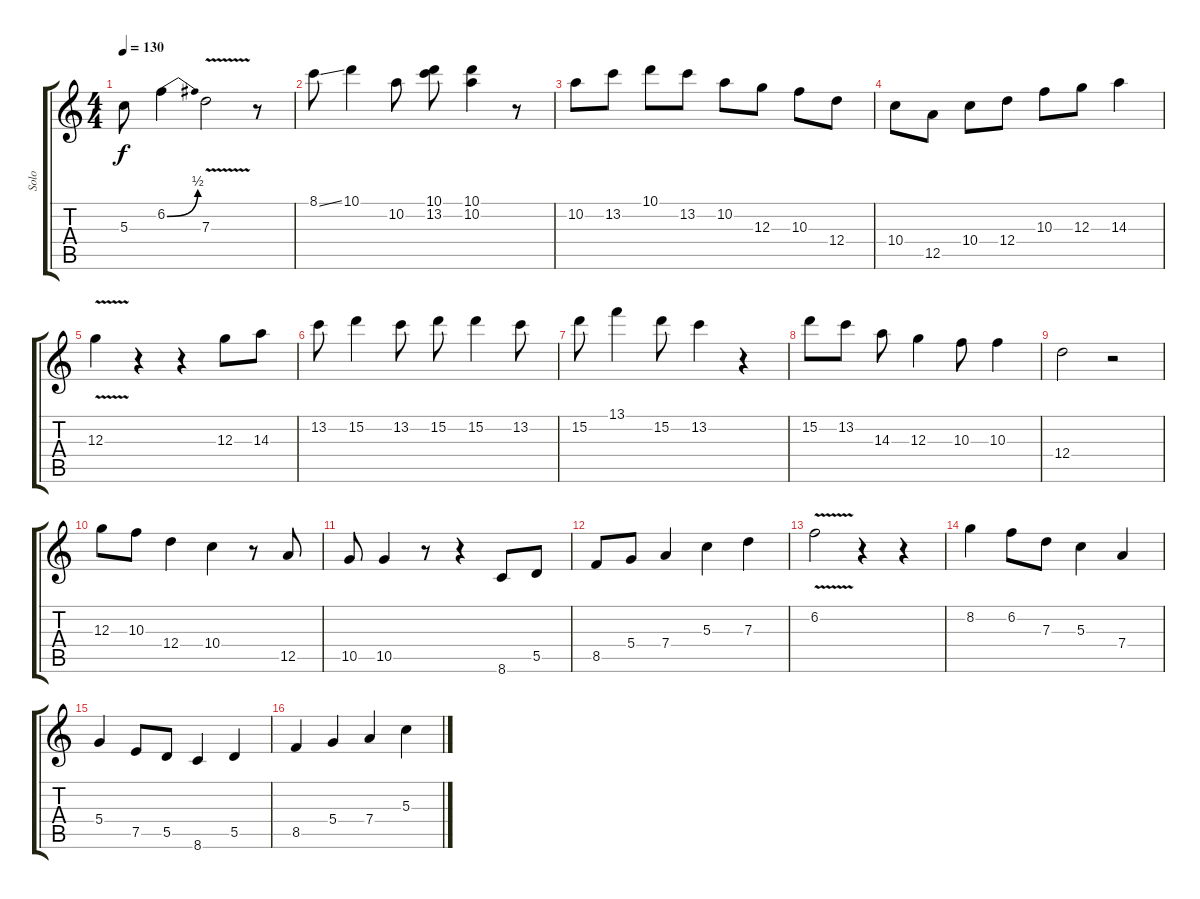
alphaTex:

\track ("Solo" "Solo") {instrument acousticguitarsteel}
\staff {score tabs}
\tuning (E4 B3 G3 D3 A2 E2) {hide}
\ts (4 4)
\tempo 130
\clef g2
\ks c
5.3.8{dy f} 6.2{be (bend 0 0 60 2)}.4 7.3{v}.2 r.8 |
8.1{ss}.8 10.1.4 10.2.8 (10.1 13.2).8 (10.1 10.2).4 r.8 |
10.2.8 13.2.8 10.1.8 13.2.8 10.2.8 12.3.8 10.3.8 12.4.8 |
10.4.8 12.5.8 10.4.8 12.4.8 10.3.8 12.3.8 14.3.4 |
12.3{v}.4 r.4 r.4 12.3.8 14.3.8 |
13.2.8 15.2.4 13.2.8 15.2.8 15.2.4 13.2.8 |
15.2.8 13.1.4 15.2.8 13.2.4 r.4 |
15.2.8 13.2.8 14.3.8 12.3.4 10.3.8 10.3.4 |
12.4.2 r.2 |
12.3.8 10.3.8 12.4.4 10.4.4 r.8 12.5.8 |
10.5.8 10.5.4 r.8 r.4 8.6.8 5.5.8 |
8.5.8 5.4.8 7.4.4 5.3.4 7.3.4 |
6.2{v}.2 r.4 r.4 |
8.2.4 6.2.8 7.3.8 5.3.4 7.4.4 |
5.4.4 7.5.8 5.5.8 8.6.4 5.5.4 |
8.5.4 5.4.4 7.4.4 5.3.4
